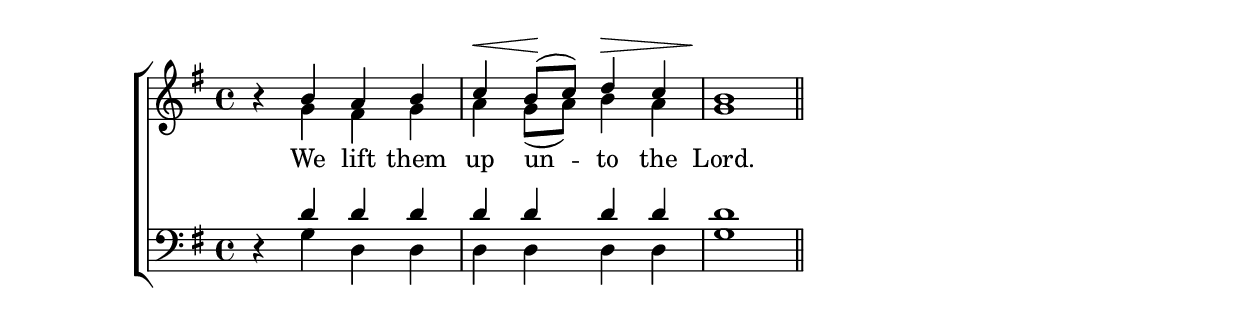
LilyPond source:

\version "2.24.4"




keyTime = { \key g \major}
cadenzaMeasure = {
  \cadenzaOff
  \partial 1024 s1024
  \cadenzaOn

}

SopMusic    = \relative { 
    \override Score.BarNumber.break-visibility = #all-visible
    \time 4/4
    b'4\rest b4 a b | c b8( c) d4 c | b1 \section
}

AltoMusic    = \relative { 
    \override Score.BarNumber.break-visibility = #all-visible
    \time 4/4
    s4 g'4 fis g | a g8( a) b4 a | g1 \section
}

TenorMusic   = \relative {
    \override Score.BarNumber.break-visibility = #all-visible
    \time 4/4  
    d4\rest d' d d | d d d d | d1 \section

}

BassMusic   = \relative {
    \override Score.BarNumber.break-visibility = #all-visible
    \time 4/4  
    s4 g d d | d d d d | g1 \section

}

VerseOne = \lyricmode {
    We lift them up un -- to the Lord.
    }

VarDynamics = {
    s1 
    s4\< s8\! s s4\> s
    s\! s s s
}


\score {
    \new ChoirStaff <<
        \new Dynamics {
            \VarDynamics
        }
        \new Staff
        \with {midiInstrument = "choir aahs"} <<
            \clef "treble"
            \new Voice = "Sop"  { \voiceOne \keyTime \SopMusic}
            \new Voice = "Alto" { \voiceTwo \AltoMusic }
            \new Lyrics \lyricsto "Sop" { \VerseOne }
        >>
        \new Staff
        \with {midiInstrument = "choir aahs"} <<          
            \clef "bass"
            \new Voice = "Tenor" { \voiceOne \keyTime \TenorMusic}
            \new Voice = "Bass" { \voiceTwo \BassMusic} 
        >>
    >>
    \layout {
    \context {
        \Score
            \omit BarNumber
            \override SpacingSpanner.common-shortest-duration = #(ly:make-moment 1/16)
    }
    \context {
        \Lyrics
            \override LyricSpace.minimum-distance = #1.0
    }
    }
    \midi {
        \tempo 4 = 120
    }
}





